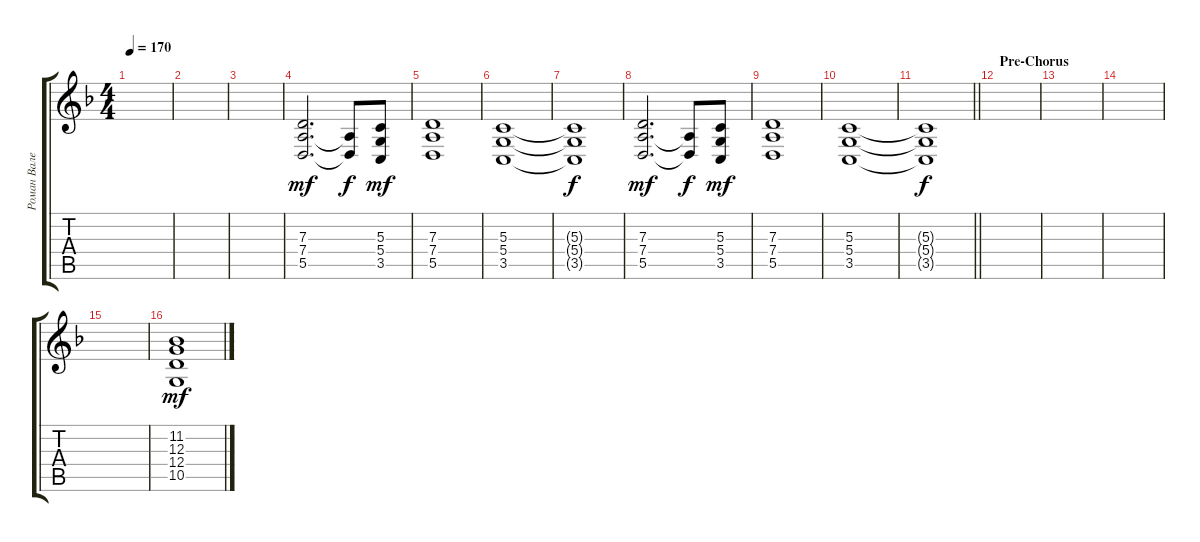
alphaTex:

\track ("Роман Валерьев" "Роман Вале") {instrument stringensemble1}
\staff {score tabs}
\tuning (E4 B3 G3 D3 A2 E2) {hide}
\ts (4 4)
\tempo 170
\clef g2
\ks f
|
|
|
(7.3 7.4 5.5).2{d dy mf} (7.4{t} 5.5{t}).8{dy f} (5.3 5.4 3.5).8{dy mf} |
(7.3 7.4 5.5).1 |
(5.3 5.4 3.5).1 |
(5.3{t} 5.4{t} 3.5{t}).1{dy f} |
(7.3 7.4 5.5).2{d dy mf} (7.4{t} 5.5{t}).8{dy f} (5.3 5.4 3.5).8{dy mf} |
(7.3 7.4 5.5).1 |
(5.3 5.4 3.5).1 |
\barLineRight lightlight
(5.3{t} 5.4{t} 3.5{t}).1{dy f} |
\section ("" "Pre-Chorus")
|
|
|
|
(11.2 12.3 12.4 10.5).1{dy mf}
